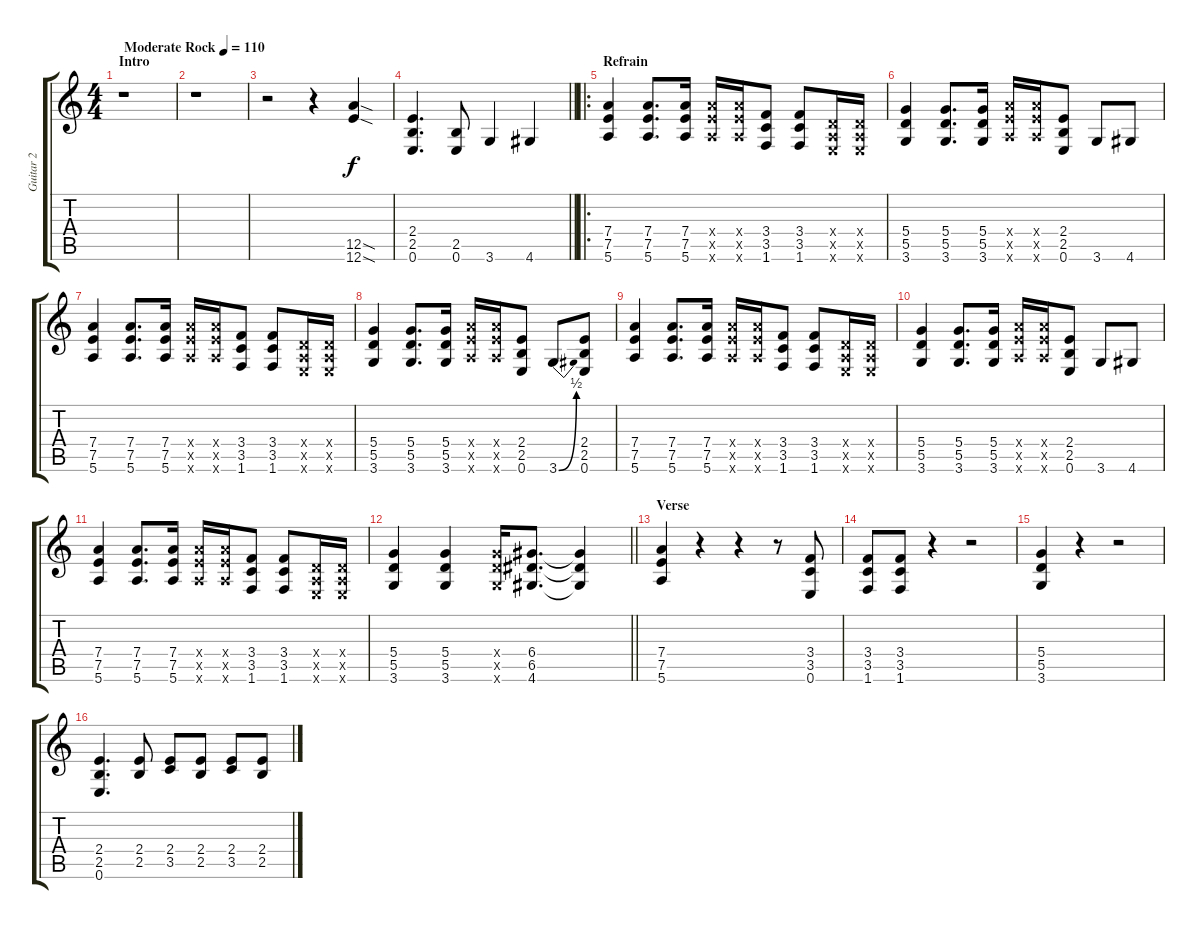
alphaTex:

\track ("Guitar 2" "Guitar 2") {instrument distortionguitar}
\staff {score tabs}
\tuning (E4 B3 G3 D3 A2 E2) {hide}
\ts (4 4)
\section ("" "Intro")
\tempo (110 "Moderate Rock")
\clef g2
\ks c
r.1{dy f instrument distortionguitar} |
r.1 |
r.2 r.4 (12.5{sod} 12.6{sod}).4 |
\barLineRight lightlight
(2.4 2.5 0.6).4{d} (2.5 0.6).8 3.6.4 4.6.4 |
\ro
\section ("" "Refrain")
(7.4 7.5 5.6).4 (7.4 7.5 5.6).8{d} (7.4 7.5 5.6).16 (7.4{x} 7.5{x} 5.6{x}).16 (7.4{x} 7.5{x} 5.6{x}).16 (3.4 3.5 1.6).8 (3.4 3.5 1.6).8 (0.4{x} 0.5{x} 0.6{x}).16 (0.4{x} 0.5{x} 0.6{x}).16 |
(5.4 5.5 3.6).4 (5.4 5.5 3.6).8{d} (5.4 5.5 3.6).16 (7.4{x} 7.5{x} 5.6{x}).16 (7.4{x} 7.5{x} 5.6{x}).16 (2.4 2.5 0.6).8 3.6.8 4.6.8 |
(7.4 7.5 5.6).4 (7.4 7.5 5.6).8{d} (7.4 7.5 5.6).16 (7.4{x} 7.5{x} 5.6{x}).16 (7.4{x} 7.5{x} 5.6{x}).16 (3.4 3.5 1.6).8 (3.4 3.5 1.6).8 (0.4{x} 0.5{x} 0.6{x}).16 (0.4{x} 0.5{x} 0.6{x}).16 |
(5.4 5.5 3.6).4 (5.4 5.5 3.6).8{d} (5.4 5.5 3.6).16 (7.4{x} 7.5{x} 5.6{x}).16 (7.4{x} 7.5{x} 5.6{x}).16 (2.4 2.5 0.6).8 3.6{be (bend 0 0 60 2)}.8 (2.4 2.5 0.6).8 |
(7.4 7.5 5.6).4 (7.4 7.5 5.6).8{d} (7.4 7.5 5.6).16 (7.4{x} 7.5{x} 5.6{x}).16 (7.4{x} 7.5{x} 5.6{x}).16 (3.4 3.5 1.6).8 (3.4 3.5 1.6).8 (0.4{x} 0.5{x} 0.6{x}).16 (0.4{x} 0.5{x} 0.6{x}).16 |
(5.4 5.5 3.6).4 (5.4 5.5 3.6).8{d} (5.4 5.5 3.6).16 (7.4{x} 7.5{x} 5.6{x}).16 (7.4{x} 7.5{x} 5.6{x}).16 (2.4 2.5 0.6).8 3.6.8 4.6.8 |
(7.4 7.5 5.6).4 (7.4 7.5 5.6).8{d} (7.4 7.5 5.6).16 (7.4{x} 7.5{x} 5.6{x}).16 (7.4{x} 7.5{x} 5.6{x}).16 (3.4 3.5 1.6).8 (3.4 3.5 1.6).8 (0.4{x} 0.5{x} 0.6{x}).16 (0.4{x} 0.5{x} 0.6{x}).16 |
\barLineRight lightlight
(5.4 5.5 3.6).4 (5.4 5.5 3.6).4 (5.4{x} 5.5{x} 3.6{x}).16 (6.4 6.5 4.6).8{d} (6.4{t} 6.5{t} 4.6{t}).4 |
\section ("" "Verse")
(7.4 7.5 5.6).4 r.4 r.4 r.8 (3.4 3.5 0.6).8 |
(3.4 3.5 1.6).8 (3.4 3.5 1.6).8 r.4 r.2 |
(5.4 5.5 3.6).4 r.4 r.2 |
(2.4 2.5 0.6).4{d} (2.4 2.5).8 (2.4 3.5).8 (2.4 2.5).8 (2.4 3.5).8 (2.4 2.5).8
